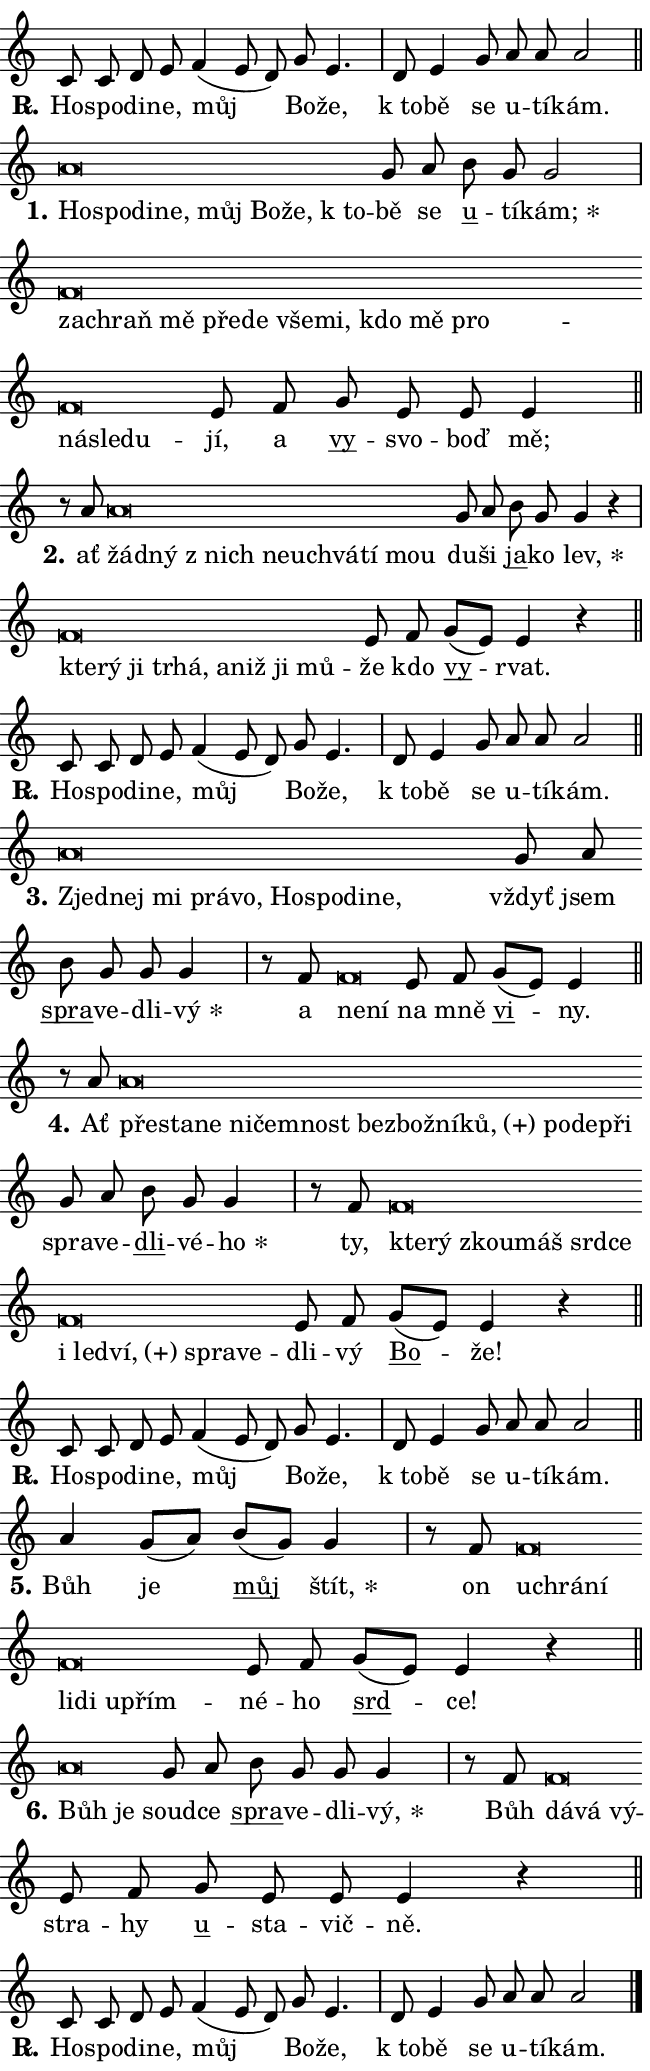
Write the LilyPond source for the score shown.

\version "2.24.0"
\header { tagline = "" }
\paper {
  indent = 0\cm
  top-margin = 0\cm
  right-margin = 0.13\cm % to fit lyric hyphens
  bottom-margin = 0\cm
  left-margin = 0\cm
  paper-width = 11\cm
  page-breaking = #ly:one-page-breaking
  system-system-spacing.basic-distance = #11
  score-system-spacing.basic-distance = #11
  ragged-last = ##f
}


%% Author: Thomas Morley
%% https://lists.gnu.org/archive/html/lilypond-user/2020-05/msg00002.html
#(define (line-position grob)
"Returns position of @var[grob} in current system:
   @code{'start}, if at first time-step
   @code{'end}, if at last time-step
   @code{'middle} otherwise
"
  (let* ((col (ly:item-get-column grob))
         (ln (ly:grob-object col 'left-neighbor))
         (rn (ly:grob-object col 'right-neighbor))
         (col-to-check-left (if (ly:grob? ln) ln col))
         (col-to-check-right (if (ly:grob? rn) rn col))
         (break-dir-left
           (and
             (ly:grob-property col-to-check-left 'non-musical #f)
             (ly:item-break-dir col-to-check-left)))
         (break-dir-right
           (and
             (ly:grob-property col-to-check-right 'non-musical #f)
             (ly:item-break-dir col-to-check-right))))
        (cond ((eqv? 1 break-dir-left) 'start)
              ((eqv? -1 break-dir-right) 'end)
              (else 'middle))))

#(define (tranparent-at-line-position vctor)
  (lambda (grob)
  "Relying on @code{line-position} select the relevant enry from @var{vctor}.
Used to determine transparency,"
    (case (line-position grob)
      ((end) (not (vector-ref vctor 0)))
      ((middle) (not (vector-ref vctor 1)))
      ((start) (not (vector-ref vctor 2))))))

noteHeadBreakVisibility =
#(define-music-function (break-visibility)(vector?)
"Makes @code{NoteHead}s transparent relying on @var{break-visibility}"
#{
  \override NoteHead.transparent =
    #(tranparent-at-line-position break-visibility)
#})

#(define delete-ledgers-for-transparent-note-heads
  (lambda (grob)
    "Reads whether a @code{NoteHead} is transparent.
If so this @code{NoteHead} is removed from @code{'note-heads} from
@var{grob}, which is supposed to be @code{LedgerLineSpanner}.
As a result ledgers are not printed for this @code{NoteHead}"
    (let* ((nhds-array (ly:grob-object grob 'note-heads))
           (nhds-list
             (if (ly:grob-array? nhds-array)
                 (ly:grob-array->list nhds-array)
                 '()))
           ;; Relies on the transparent-property being done before
           ;; Staff.LedgerLineSpanner.after-line-breaking is executed.
           ;; This is fragile ...
           (to-keep
             (remove
               (lambda (nhd)
                 (ly:grob-property nhd 'transparent #f))
               nhds-list)))
      ;; TODO find a better method to iterate over grob-arrays, similiar
      ;; to filter/remove etc for lists
      ;; For now rebuilt from scratch
      (set! (ly:grob-object grob 'note-heads)  '())
      (for-each
        (lambda (nhd)
          (ly:pointer-group-interface::add-grob grob 'note-heads nhd))
        to-keep))))

squashNotes = {
  \override NoteHead.X-extent = #'(-0.2 . 0.2)
  \override NoteHead.Y-extent = #'(-0.75 . 0)
  \override NoteHead.stencil =
    #(lambda (grob)
       (let ((pos (ly:grob-property grob 'staff-position)))
         (begin
           (if (< pos -7) (display "ERROR: Lower brevis then expected\n") (display ""))
           (if (<= pos -6) ly:text-interface::print ly:note-head::print))))
}
unSquashNotes = {
  \revert NoteHead.X-extent
  \revert NoteHead.Y-extent
  \revert NoteHead.stencil
}

hideNotes = \noteHeadBreakVisibility #begin-of-line-visible
unHideNotes = \noteHeadBreakVisibility #all-visible

% work-around for resetting accidentals
% https://lilypond.org/doc/v2.23/Documentation/notation/displaying-rhythms#unmetered-music
cadenzaMeasure = {
  \cadenzaOff
  \partial 1024 s1024
  \cadenzaOn
}

#(define-markup-command (accent layout props text) (markup?)
  "Underline accented syllable"
  (interpret-markup layout props
    #{\markup \override #'(offset . 4.3) \underline { #text }#}))

responsum = \markup \concat {
  "R" \hspace #-1.05 \path #0.1 #'((moveto 0 0.07) (lineto 0.9 0.8)) \hspace #0.05 "."
}

spaceSize = #0.6828661417322834 % exact space size for TeX Gyre Schola

\layout {
  \context {
    \Staff
    \remove "Time_signature_engraver"
    \override LedgerLineSpanner.after-line-breaking = #delete-ledgers-for-transparent-note-heads
  }
  \context {
    \Lyrics {
      \override LyricSpace.minimum-distance = \spaceSize
      \override LyricText.font-name = #"TeX Gyre Schola"
      \override LyricText.font-size = 1
      \override StanzaNumber.font-name = #"TeX Gyre Schola Bold"
      \override StanzaNumber.font-size = 1
    }
  }
  \context {
    \Score 
    \override NoteHead.text =
      #(lambda (grob) 
        (let ((pos (ly:grob-property grob 'staff-position)))
          #{\markup {
            \combine
              \halign #-0.55 \raise #(if (= pos -6) 0 0.5) \override #'(thickness . 2) \draw-line #'(3.2 . 0)
              \musicglyph "noteheads.sM1"
          }#}))
  }
}

% magnetic-lyrics.ily
%
%   written by
%     Jean Abou Samra <jean@abou-samra.fr>
%     Werner Lemberg <wl@gnu.org>
%
%   adapted by
%     Jiri Hon <jiri.hon@gmail.com>
%
% Version 2022-Apr-15

% https://www.mail-archive.com/lilypond-user@gnu.org/msg149350.html

#(define (Left_hyphen_pointer_engraver context)
   "Collect syllable-hyphen-syllable occurrences in lyrics and store
them in properties.  This engraver only looks to the left.  For
example, if the lyrics input is @code{foo -- bar}, it does the
following.

@itemize @bullet
@item
Set the @code{text} property of the @code{LyricHyphen} grob between
@q{foo} and @q{bar} to @code{foo}.

@item
Set the @code{left-hyphen} property of the @code{LyricText} grob with
text @q{foo} to the @code{LyricHyphen} grob between @q{foo} and
@q{bar}.
@end itemize

Use this auxiliary engraver in combination with the
@code{lyric-@/text::@/apply-@/magnetic-@/offset!} hook."
   (let ((hyphen #f)
         (text #f))
     (make-engraver
      (acknowledgers
       ((lyric-syllable-interface engraver grob source-engraver)
        (set! text grob)))
      (end-acknowledgers
       ((lyric-hyphen-interface engraver grob source-engraver)
        ;(when (not (grob::has-interface grob 'lyric-space-interface))
          (set! hyphen grob)));)
      ((stop-translation-timestep engraver)
       (when (and text hyphen)
         (ly:grob-set-object! text 'left-hyphen hyphen))
       (set! text #f)
       (set! hyphen #f)))))

#(define (lyric-text::apply-magnetic-offset! grob)
   "If the space between two syllables is less than the value in
property @code{LyricText@/.details@/.squash-threshold}, move the right
syllable to the left so that it gets concatenated with the left
syllable.

Use this function as a hook for
@code{LyricText@/.after-@/line-@/breaking} if the
@code{Left_@/hyphen_@/pointer_@/engraver} is active."
   (let ((hyphen (ly:grob-object grob 'left-hyphen #f)))
     (when hyphen
       (let ((left-text (ly:spanner-bound hyphen LEFT)))
         (when (grob::has-interface left-text 'lyric-syllable-interface)
           (let* ((common (ly:grob-common-refpoint grob left-text X))
                  (this-x-ext (ly:grob-extent grob common X))
                  (left-x-ext
                   (begin
                     ;; Trigger magnetism for left-text.
                     (ly:grob-property left-text 'after-line-breaking)
                     (ly:grob-extent left-text common X)))
                  ;; `delta` is the gap width between two syllables.
                  (delta (- (interval-start this-x-ext)
                            (interval-end left-x-ext)))
                  (details (ly:grob-property grob 'details))
                  (threshold (assoc-get 'squash-threshold details 0.2)))
             (when (< delta threshold)
               (let* (;; We have to manipulate the input text so that
                      ;; ligatures crossing syllable boundaries are not
                      ;; disabled.  For languages based on the Latin
                      ;; script this is essentially a beautification.
                      ;; However, for non-Western scripts it can be a
                      ;; necessity.
                      (lt (ly:grob-property left-text 'text))
                      (rt (ly:grob-property grob 'text))
                      (is-space (grob::has-interface hyphen 'lyric-space-interface))
                      (space (if is-space " " ""))
                      (extra-delta (if is-space spaceSize 0))
                      ;; Append new syllable.
                      (ltrt-space (if (and (string? lt) (string? rt))
                                (string-append lt space rt)
                                (make-concat-markup (list lt space rt))))
                      ;; Right-align `ltrt` to the right side.
                      (ltrt-space-markup (grob-interpret-markup
                               grob
                               (make-translate-markup
                                (cons (interval-length this-x-ext) 0)
                                (make-right-align-markup ltrt-space)))))
                 (begin
                   ;; Don't print `left-text`.
                   (ly:grob-set-property! left-text 'stencil #f)
                   ;; Set text and stencil (which holds all collected
                   ;; syllables so far) and shift it to the left.
                   (ly:grob-set-property! grob 'text ltrt-space)
                   (ly:grob-set-property! grob 'stencil ltrt-space-markup)
                   (ly:grob-translate-axis! grob (- (- delta extra-delta)) X))))))))))


#(define (lyric-hyphen::displace-bounds-first grob)
   ;; Make very sure this callback isn't triggered too early.
   (let ((left (ly:spanner-bound grob LEFT))
         (right (ly:spanner-bound grob RIGHT)))
     (ly:grob-property left 'after-line-breaking)
     (ly:grob-property right 'after-line-breaking)
     (ly:lyric-hyphen::print grob)))

squashThreshold = #0.4

\layout {
  \context {
    \Lyrics
    \consists #Left_hyphen_pointer_engraver
    \override LyricText.after-line-breaking =
      #lyric-text::apply-magnetic-offset!
    \override LyricHyphen.stencil = #lyric-hyphen::displace-bounds-first
    \override LyricText.details.squash-threshold = \squashThreshold
    \override LyricHyphen.minimum-distance = 0
    \override LyricHyphen.minimum-length = \squashThreshold
  }
}

squashText = \override LyricText.details.squash-threshold = 9999
unSquashText = \override LyricText.details.squash-threshold = \squashThreshold

leftText = \override LyricText.self-alignment-X = #LEFT
unLeftText = \revert LyricText.self-alignment-X

starOffset = #(lambda (grob) 
                (let ((x_offset (ly:self-alignment-interface::aligned-on-x-parent grob)))
                  (if (= x_offset 0) 0 (+ x_offset 1.2))))

star = #(define-music-function (syllable)(string?)
"Append star separator at the end of a syllable"
#{
  \once \override LyricText.X-offset = #starOffset
  \lyricmode { \markup {
    #syllable
    \override #'((font-name . "TeX Gyre Schola Bold")) \hspace #0.2 \lower #0.65 \larger "*"
  } }
#})

starAccent = #(define-music-function (syllable)(string?)
"Append star separator at the end of a syllable and make accent"
#{
  \once \override LyricText.X-offset = #starOffset
  \lyricmode { \markup {
    \accent #syllable
    \override #'((font-name . "TeX Gyre Schola Bold")) \hspace #0.2 \lower #0.65 \larger "*"
  } }
#})

breath = #(define-music-function (syllable)(string?)
"Append breathing indicator at the end of a syllable"
#{
  \lyricmode { \markup { #syllable "+" } }
#})

optionalBreath = #(define-music-function (syllable)(string?)
"Append optional breathing indicator at the end of a syllable"
#{
  \lyricmode { \markup { #syllable "(+)" } }
#})


\score {
    <<
        \new Voice = "melody" { \cadenzaOn \key c \major \relative { c'8 c d e f4( e8 d)] g e4. \cadenzaMeasure \bar "|" d8 e4 g8 a a a2 \cadenzaMeasure \bar "||" \break } }
        \new Lyrics \lyricsto "melody" { \lyricmode { \set stanza = \responsum
Ho -- spo -- di -- ne, můj Bo -- že, "k to" -- bě se u -- tí -- kám. } }
    >>
    \layout {}
}

\score {
    <<
        \new Voice = "melody" { \cadenzaOn \key c \major \relative { \squashNotes a'\breve*1/16 \hideNotes \breve*1/16 \bar "" \breve*1/16 \bar "" \breve*1/16 \bar "" \breve*1/16 \bar "" \breve*1/16 \bar "" \breve*1/16 \breve*1/16 \bar "" \unHideNotes \unSquashNotes g8 a \bar "" b g g2 \cadenzaMeasure \bar "|" \squashNotes f\breve*1/16 \hideNotes \breve*1/16 \bar "" \breve*1/16 \bar "" \breve*1/16 \bar "" \breve*1/16 \bar "" \breve*1/16 \bar "" \breve*1/16 \bar "" \breve*1/16 \bar "" \breve*1/16 \bar "" \breve*1/16 \bar "" \breve*1/16 \bar "" \breve*1/16 \breve*1/16 \bar "" \unHideNotes \unSquashNotes e8 f \bar "" g e e e4 \cadenzaMeasure \bar "||" \break } }
        \new Lyrics \lyricsto "melody" { \lyricmode { \set stanza = "1."
\leftText Ho -- \squashText spo -- di -- ne, můj Bo -- že, "k to" -- \unLeftText \unSquashText bě se \markup \accent u -- tí -- \star kám; \leftText za -- \squashText chraň mě pře -- de vše -- mi, kdo mě pro -- ná -- sle -- du -- \unLeftText \unSquashText jí, a \markup \accent vy -- svo -- boď mě; } }
    >>
    \layout {}
}

\score {
    <<
        \new Voice = "melody" { \cadenzaOn \key c \major \relative { r8 a' \squashNotes a\breve*1/16 \hideNotes \breve*1/16 \bar "" \breve*1/16 \bar "" \breve*1/16 \bar "" \breve*1/16 \bar "" \breve*1/16 \bar "" \breve*1/16 \breve*1/16 \bar "" \unHideNotes \unSquashNotes g8 a \bar "" b g g4 r \cadenzaMeasure \bar "|" \squashNotes f\breve*1/16 \hideNotes \breve*1/16 \bar "" \breve*1/16 \bar "" \breve*1/16 \bar "" \breve*1/16 \bar "" \breve*1/16 \bar "" \breve*1/16 \bar "" \breve*1/16 \breve*1/16 \bar "" \unHideNotes \unSquashNotes e8 f \bar "" g[( e)] e4 r \cadenzaMeasure \bar "||" \break } }
        \new Lyrics \lyricsto "melody" { \lyricmode { \set stanza = "2."
ať \leftText žád -- \squashText ný "z nich" ne -- u -- chvá -- tí mou \unLeftText \unSquashText du -- ši \markup \accent ja -- ko \star lev, \leftText kte -- \squashText rý ji tr -- há, a -- niž ji mů -- \unLeftText \unSquashText že kdo \markup \accent vy -- rvat. } }
    >>
    \layout {}
}

\score {
    <<
        \new Voice = "melody" { \cadenzaOn \key c \major \relative { c'8 c d e f4( e8 d)] g e4. \cadenzaMeasure \bar "|" d8 e4 g8 a a a2 \cadenzaMeasure \bar "||" \break } }
        \new Lyrics \lyricsto "melody" { \lyricmode { \set stanza = \responsum
Ho -- spo -- di -- ne, můj Bo -- že, "k to" -- bě se u -- tí -- kám. } }
    >>
    \layout {}
}

\score {
    <<
        \new Voice = "melody" { \cadenzaOn \key c \major \relative { \squashNotes a'\breve*1/16 \hideNotes \breve*1/16 \bar "" \breve*1/16 \bar "" \breve*1/16 \bar "" \breve*1/16 \bar "" \breve*1/16 \bar "" \breve*1/16 \bar "" \breve*1/16 \breve*1/16 \bar "" \unHideNotes \unSquashNotes g8 a \bar "" b g g g4 \cadenzaMeasure \bar "|" r8 f \squashNotes f\breve*1/16 \hideNotes \breve*1/16 \bar "" \unHideNotes \unSquashNotes e8 f \bar "" g[( e)] e4 \cadenzaMeasure \bar "||" \break } }
        \new Lyrics \lyricsto "melody" { \lyricmode { \set stanza = "3."
\leftText Zjed -- \squashText nej mi prá -- vo, Ho -- spo -- di -- ne, \unLeftText \unSquashText vždyť jsem \markup \accent spra -- ve -- dli -- \star vý a \leftText ne -- \squashText ní \unLeftText \unSquashText na mně \markup \accent vi -- ny. } }
    >>
    \layout {}
}

\score {
    <<
        \new Voice = "melody" { \cadenzaOn \key c \major \relative { r8 a' \squashNotes a\breve*1/16 \hideNotes \breve*1/16 \bar "" \breve*1/16 \bar "" \breve*1/16 \bar "" \breve*1/16 \bar "" \breve*1/16 \bar "" \breve*1/16 \bar "" \breve*1/16 \bar "" \breve*1/16 \bar "" \breve*1/16 \bar "" \breve*1/16 \bar "" \breve*1/16 \breve*1/16 \bar "" \unHideNotes \unSquashNotes g8 a \bar "" b g g4 \cadenzaMeasure \bar "|" r8 f \squashNotes f\breve*1/16 \hideNotes \breve*1/16 \bar "" \breve*1/16 \bar "" \breve*1/16 \bar "" \breve*1/16 \bar "" \breve*1/16 \bar "" \breve*1/16 \bar "" \breve*1/16 \bar "" \breve*1/16 \bar "" \breve*1/16 \breve*1/16 \bar "" \unHideNotes \unSquashNotes e8 f \bar "" g[( e)] e4 r \cadenzaMeasure \bar "||" \break } }
        \new Lyrics \lyricsto "melody" { \lyricmode { \set stanza = "4."
Ať \leftText pře -- \squashText sta -- ne ni -- čem -- nost bez -- bož -- ní -- \optionalBreath ků, po -- de -- při \unLeftText \unSquashText spra -- ve -- \markup \accent dli -- vé -- \star ho ty, \leftText kte -- \squashText rý zkou -- máš srd -- ce i led -- \optionalBreath ví, spra -- ve -- \unLeftText \unSquashText dli -- vý \markup \accent Bo -- že! } }
    >>
    \layout {}
}

\score {
    <<
        \new Voice = "melody" { \cadenzaOn \key c \major \relative { c'8 c d e f4( e8 d)] g e4. \cadenzaMeasure \bar "|" d8 e4 g8 a a a2 \cadenzaMeasure \bar "||" \break } }
        \new Lyrics \lyricsto "melody" { \lyricmode { \set stanza = \responsum
Ho -- spo -- di -- ne, můj Bo -- že, "k to" -- bě se u -- tí -- kám. } }
    >>
    \layout {}
}

\score {
    <<
        \new Voice = "melody" { \cadenzaOn \key c \major \relative { a'4 g8[( a)] \bar "" b[( g)] g4 \cadenzaMeasure \bar "|" r8 f \squashNotes f\breve*1/16 \hideNotes \breve*1/16 \bar "" \breve*1/16 \bar "" \breve*1/16 \bar "" \breve*1/16 \bar "" \breve*1/16 \breve*1/16 \bar "" \unHideNotes \unSquashNotes e8 f \bar "" g[( e)] e4 r \cadenzaMeasure \bar "||" \break } }
        \new Lyrics \lyricsto "melody" { \lyricmode { \set stanza = "5."
Bůh je \markup \accent můj \star štít, on \leftText u -- \squashText chrá -- ní li -- di u -- přím -- \unLeftText \unSquashText né -- ho \markup \accent srd -- ce! } }
    >>
    \layout {}
}

\score {
    <<
        \new Voice = "melody" { \cadenzaOn \key c \major \relative { \squashNotes a'\breve*1/16 \hideNotes \breve*1/16 \bar "" \unHideNotes \unSquashNotes g8 a \bar "" b g g g4 \cadenzaMeasure \bar "|" r8 f \squashNotes f\breve*1/16 \hideNotes \breve*1/16 \breve*1/16 \bar "" \unHideNotes \unSquashNotes e8 f \bar "" g e e e4 r \cadenzaMeasure \bar "||" \break } }
        \new Lyrics \lyricsto "melody" { \lyricmode { \set stanza = "6."
\leftText Bůh \squashText je \unLeftText \unSquashText soud -- ce \markup \accent spra -- ve -- dli -- \star vý, Bůh \leftText dá -- \squashText vá vý -- \unLeftText \unSquashText stra -- hy \markup \accent u -- sta -- vič -- ně. } }
    >>
    \layout {}
}

\score {
    <<
        \new Voice = "melody" { \cadenzaOn \key c \major \relative { c'8 c d e f4( e8 d)] g e4. \cadenzaMeasure \bar "|" d8 e4 g8 a a a2 \cadenzaMeasure \bar "||" \break } \bar "|." }
        \new Lyrics \lyricsto "melody" { \lyricmode { \set stanza = \responsum
Ho -- spo -- di -- ne, můj Bo -- že, "k to" -- bě se u -- tí -- kám. } }
    >>
    \layout {}
}
